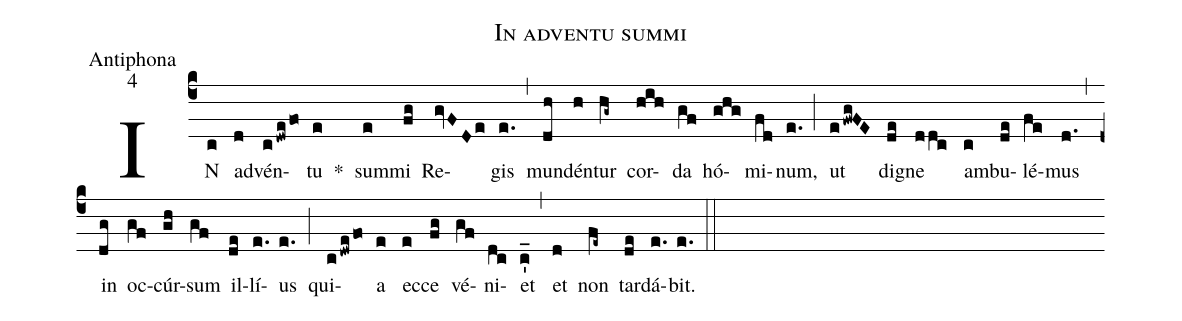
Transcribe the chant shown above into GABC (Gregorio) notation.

name:In adventu summi;
office-part:Antiphona;
mode:4;
%%
(c4) IN(c) ad(d)vén(cdwefo)tu(e) *() sum(e)mi(fg) Re(gvFDe)gis(e.) (,) mun(dh)dén(h)tur(hg~) cor(hih)da(gf) hó(ghg)mi(fd)num,(e.) (;) ut(efwg!FE) di(de)gne(ddc) am(c)bu(de)lé(fe)mus(d.) (,) in(dg) oc(gf)cúr(gh)sum(gf) il(de)lí(e.)us(e.) (;) qui(cdwefo)a(e) ec(e)ce(fg) vé(gf)ni(dc)et(c_') (,) et(d) non(fe~) tar(de)dá(e.)bit.(e.) (::)
